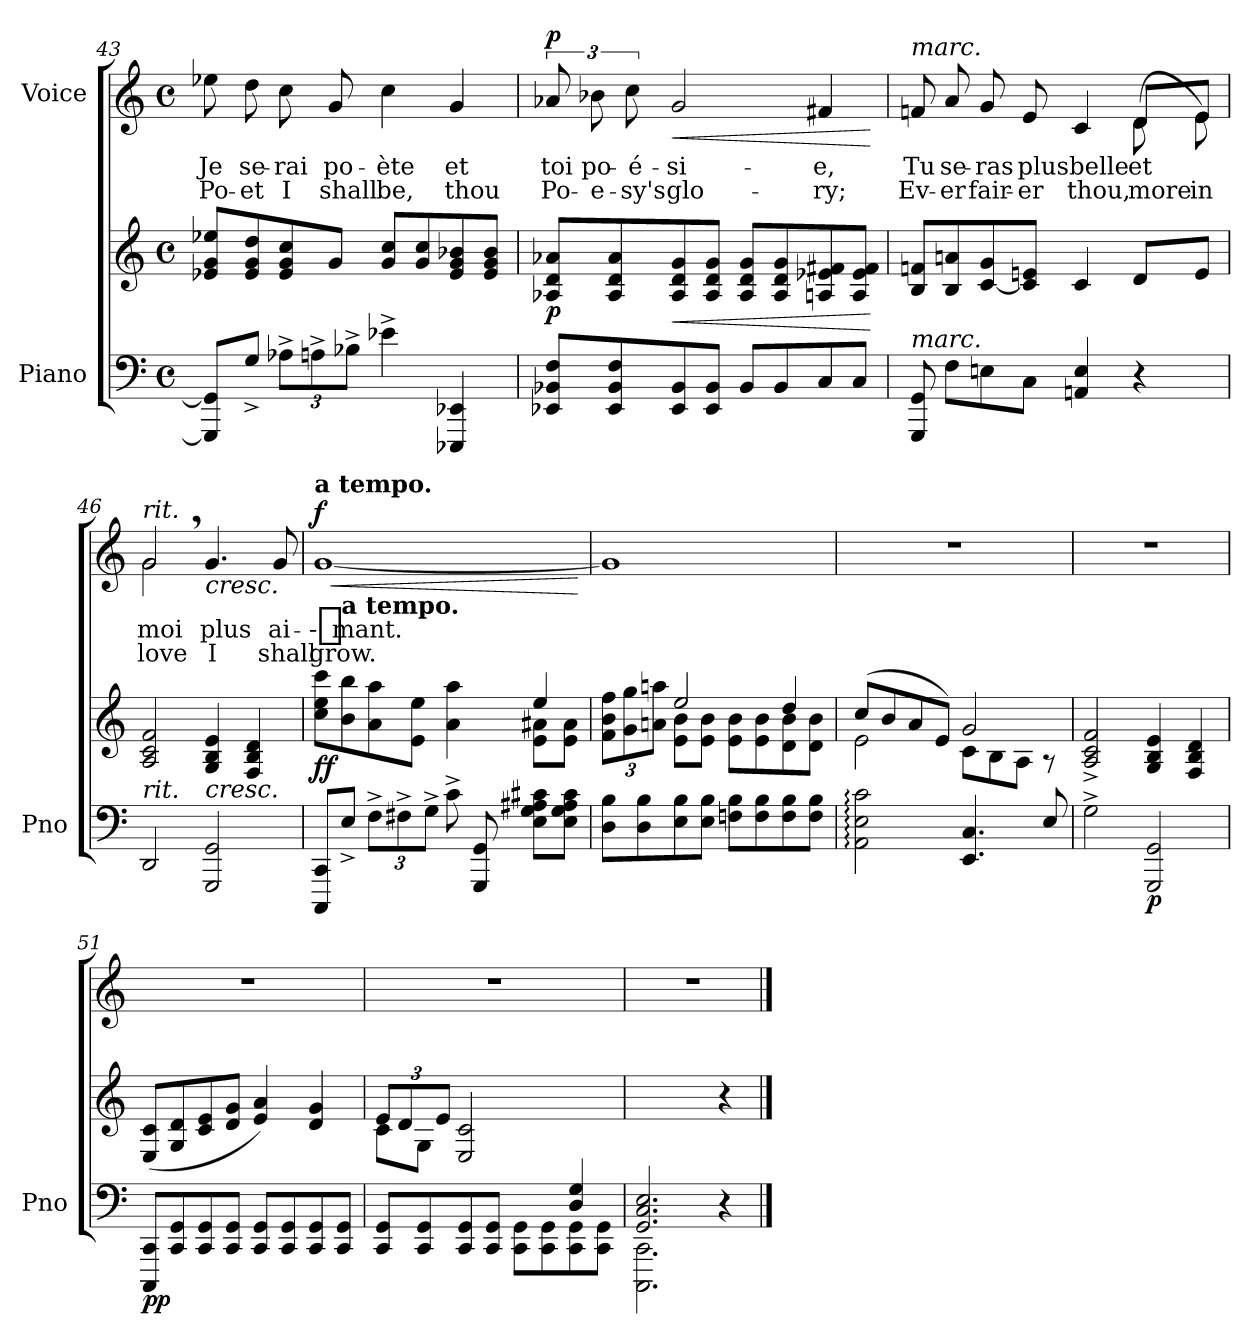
**kern	**kern	**dynam	**kern	**text	**text	**dynam
*part2	*part2	*part2	*part1	*part1	*part1	*part1
*staff3	*staff2	*staff2/3	*staff1	*staff1	*staff1	*staff1
*I"Piano	*	*	*I"Voice	*	*	*
*I'Pno	*	*	*	*	*	*
*clefF4	*clefG2	*	*clefG2	*	*	*
*k[]	*k[]	*	*k[]	*	*	*
*M4/4	*M4/4	*	*M4/4	*	*	*
*met(c)	*met(c)	*	*met(c)	*	*	*
=43	=43	=43	=43	=43	=43	=43
8GGG/] 8GG/]L	8e-X/ 8g/ 8ee-X/L	.	8ee-X\	Je	Po-	.
8G^/J	8e-/ 8g/ 8dd/	.	8dd\	se-	-et	.
*Xbrackettup	*	*	*	*	*	*
12A-X^\L	8e-/ 8g/ 8cc/	.	8cc\	-rai	I	.
12An^\	.	.	.	.	.	.
.	8g/J	.	8g/	po-	shall	.
12B-X^\J	.	.	.	.	.	.
4e-X^\	8g/ 8cc/L	.	4cc\	-ète	be,	.
.	8g/ 8cc/	.	.	.	.	.
4EEE-X/ 4EE-X/	8e-/ 8g/ 8b-X/	.	4g/	et	thou	.
.	8e-/ 8g/ 8b-/J	.	.	.	.	.
=44	=44	=44	=44	=44	=44	=44
!	!	!LO:DY:b	!	!	!	!LO:DY:b
8EE-X/ 8BB-X/ 8F/L	8A-X/ 8d/ 8a-X/L	p	12a-X/	toi	Po-	p
.	.	.	12b-X\	po-	-e-	.
8EE-/ 8BB-/ 8F/	8A-/ 8d/ 8a-/	.	.	.	.	.
.	.	.	12cc\	-é-	-sy's	.
!	!	!LO:HP:b	!	!	!	!LO:HP:b
8EE-/ 8BB-/	8A-/ 8d/ 8g/	<	2g/	-si-	glo-	<
8EE-/ 8BB-/J	8A-/ 8d/ 8g/J	.	.	.	.	.
8BB-/L	8A-/ 8d/ 8g/L	.	.	.	.	.
8BB-/	8A-/ 8d/ 8g/	.	.	.	.	.
8C/	8An/ 8e-X/ 8f#X/	.	4f#X/	-e,	-ry;	.
8C/J	8A/ 8e-/ 8f#/J	.	.	.	.	.
.	.	[	.	.	.	[
=45	=45	=45	=45	=45	=45	=45
*	*	*	*^	*	*	*
!	!	!	!LO:TX:i:t=marc.	!	!	!	!
!LO:TX:i:t=marc.	!	!	!	!	!	!	!
8GGG/ 8GG/	8B/ 8fn/L	.	8fn/	2.ryy	Tu	Ev-	.
8F\L	8B/ 8an/	.	8a/	.	se-	-er	.
8En\	[8c/ 8g/	.	8g/	.	-ras	fair-	.
8C\J	8c/] 8en/J	.	8e/	.	plus	-er	.
4AAn/ 4E/	4c/	.	4c/	.	belle	thou,	.
4r	8d/L	.	(8d\	8d/L	-et	more	.
.	8e/J	.	8e\)	8e/J	.	in	.
=46	=46	=46	=46	=46	=46	=46	=46
!	!	!	!LO:TX:i:t=rit.	!	!	!	!
!LO:TX:i:t=rit.	!	!	!	!	!	!	!
2DD/	2A/ 2c/ 2f/	.	2g,/	2g\	moi	love	.
!	!	!	!LO:TX:b:i:t=cresc.	!	!	!	!
!	!LO:TX:b:i:t=cresc.	!	!	!	!	!	!
2GGG/ 2GG/	4G/ 4B/ 4e/	.	4.g/	2ryy	plus	I	.
.	4F/ 4B/ 4d/	.	.	.	.	.	.
.	.	.	8g/	.	ai-	shall	.
=47	=47	=47	=47	=47	=47	=47	=47
*	*^	*	*	*	*	*	*
!	!	!	!	!LO:TX:a:B:t=a tempo.	!	!	!	!
!	!	!	!LO:DY:b	!	!	!	!	!LO:HP:b
!	!	!	!	!	!	!	!	!LO:DY:n=1:b
8CCC/ 8CC/L	8cc\ 8ee\ 8ccc\L	2.ryy	ff	[1g	8ryy	-- mant.	grow.	< f
!	!	!	!	!	!LO:TX:b:B:t=a tempo.	!	!	!
8E^/J	8b\ 8bb\	.	.	.	2..ryy	.	.	.
12F^\L	8a\ 8aa\	.	.	.	.	.	.	.
12F#X^\	.	.	.	.	.	.	.	.
.	8e\ 8ee\J	.	.	.	.	.	.	.
12G^\J	.	.	.	.	.	.	.	.
8c^\	4a\ 4aa\	.	.	.	.	.	.	.
8GGG/ 8GG/	.	.	.	.	.	.	.	.
8E\ 8G\ 8A#X\ 8c#X\L	4ee/	8e\ 8a#X\L	.	.	.	.	.	.
8E\ 8G\ 8A#\ 8c#\J	.	8e\ 8a#\J	.	.	.	.	.	.
*	*v	*v	*	*	*	*	*	*
.	.	.	.	.	.	.	[
*	*	*	*v	*v	*	*	*
=48	=48	=48	=48	=48	=48	=48
*	*Xbrackettup	*	*	*	*	*
*	*^	*	*	*	*	*
8D\ 8B\L	12f\ 12b\ 12ff\L	4ryy	.	1g]	.	.	.
.	12g\ 12gg\	.	.	.	.	.	.
8D\ 8B\	.	.	.	.	.	.	.
.	12an\ 12aan\J	.	.	.	.	.	.
8E\ 8B\	2ee/	8e\ 8b\L	.	.	.	.	.
8E\ 8B\J	.	8e\ 8b\J	.	.	.	.	.
8Fn\ 8B\L	.	8e\ 8b\L	.	.	.	.	.
8F\ 8B\	.	8e\ 8b\	.	.	.	.	.
8F\ 8B\	4dd/	8d\ 8b\	.	.	.	.	.
8F\ 8B\J	.	8d\ 8b\J	.	.	.	.	.
=49	=49	=49	=49	=49	=49	=49	=49
!	!	!	!LO:DY:b=2	!	!	!	!
!	!	!	!LO:DY:n=1:b=2	!	!	!	!
2AA\: 2E\: 2c\:	(8cc/L	2e\	other-dynamics f	1r	.	.	.
.	8b/	.	.	.	.	.	.
.	8a/	.	.	.	.	.	.
.	8e/J)	.	.	.	.	.	.
4.EE/ 4.C/	2g/	(8c\L	.	.	.	.	.
.	.	8B\	.	.	.	.	.
.	.	8A\J	.	.	.	.	.
8E/)	.	8r	.	.	.	.	.
*	*v	*v	*	*	*	*	*
=50	=50	=50	=50	=50	=50	=50
2G^\	2A/^> 2c/^> 2f/^>	.	1r	.	.	.
!	!	!LO:DY:b=2	!	!	!	!
2GGG/ 2GG/	4G/ 4B/ 4e/	p	.	.	.	.
.	4F/ 4B/ 4d/	.	.	.	.	.
=51	=51	=51	=51	=51	=51	=51
!	!	!LO:DY:b=2	!	!	!	!
8CCC/ 8CC/L	(8E/ 8c/L	pp	1r	.	.	.
8CC/ 8GG/	8G/ 8d/	.	.	.	.	.
8CC/ 8GG/	8c/ 8e/	.	.	.	.	.
8CC/ 8GG/J	8d/ 8g/J	.	.	.	.	.
8CC/ 8GG/L	4e/ 4a/)	.	.	.	.	.
8CC/ 8GG/	.	.	.	.	.	.
8CC/ 8GG/	4d/ 4g/	.	.	.	.	.
8CC/ 8GG/J	.	.	.	.	.	.
=52	=52	=52	=52	=52	=52	=52
*^	*^	*	*	*	*	*
2.ryy	8CC/ 8GG/L	12e/L	8c\L	.	1r	.	.	.
.	.	12d/	.	.	.	.	.	.
.	8CC/ 8GG/	.	8G\J	.	.	.	.	.
.	.	12e/J	.	.	.	.	.	.
.	8CC/ 8GG/	2E/ 2c/	4ryy	.	.	.	.	.
.	8CC/ 8GG/J	.	.	.	.	.	.	.
.	8CC\ 8GG\L	.	2ryy	.	.	.	.	.
.	8CC\ 8GG\	.	.	.	.	.	.	.
4D/ 4G/	8CC\ 8GG\	4ryy	.	.	.	.	.	.
.	8CC\ 8GG\J	.	.	.	.	.	.	.
*	*	*v	*v	*	*	*	*	*
=53	=53	=53	=53	=53	=53	=53	=53
2.GG/ 2.C/ 2.E/	2.CCC\ 2.CC\	2.ryy	.	1r	.	.	.
4ryy	4r	4r	.	.	.	.	.
*v	*v	*	*	*	*	*	*
==	==	==	==	==	==	==
*-	*-	*-	*-	*-	*-	*-
